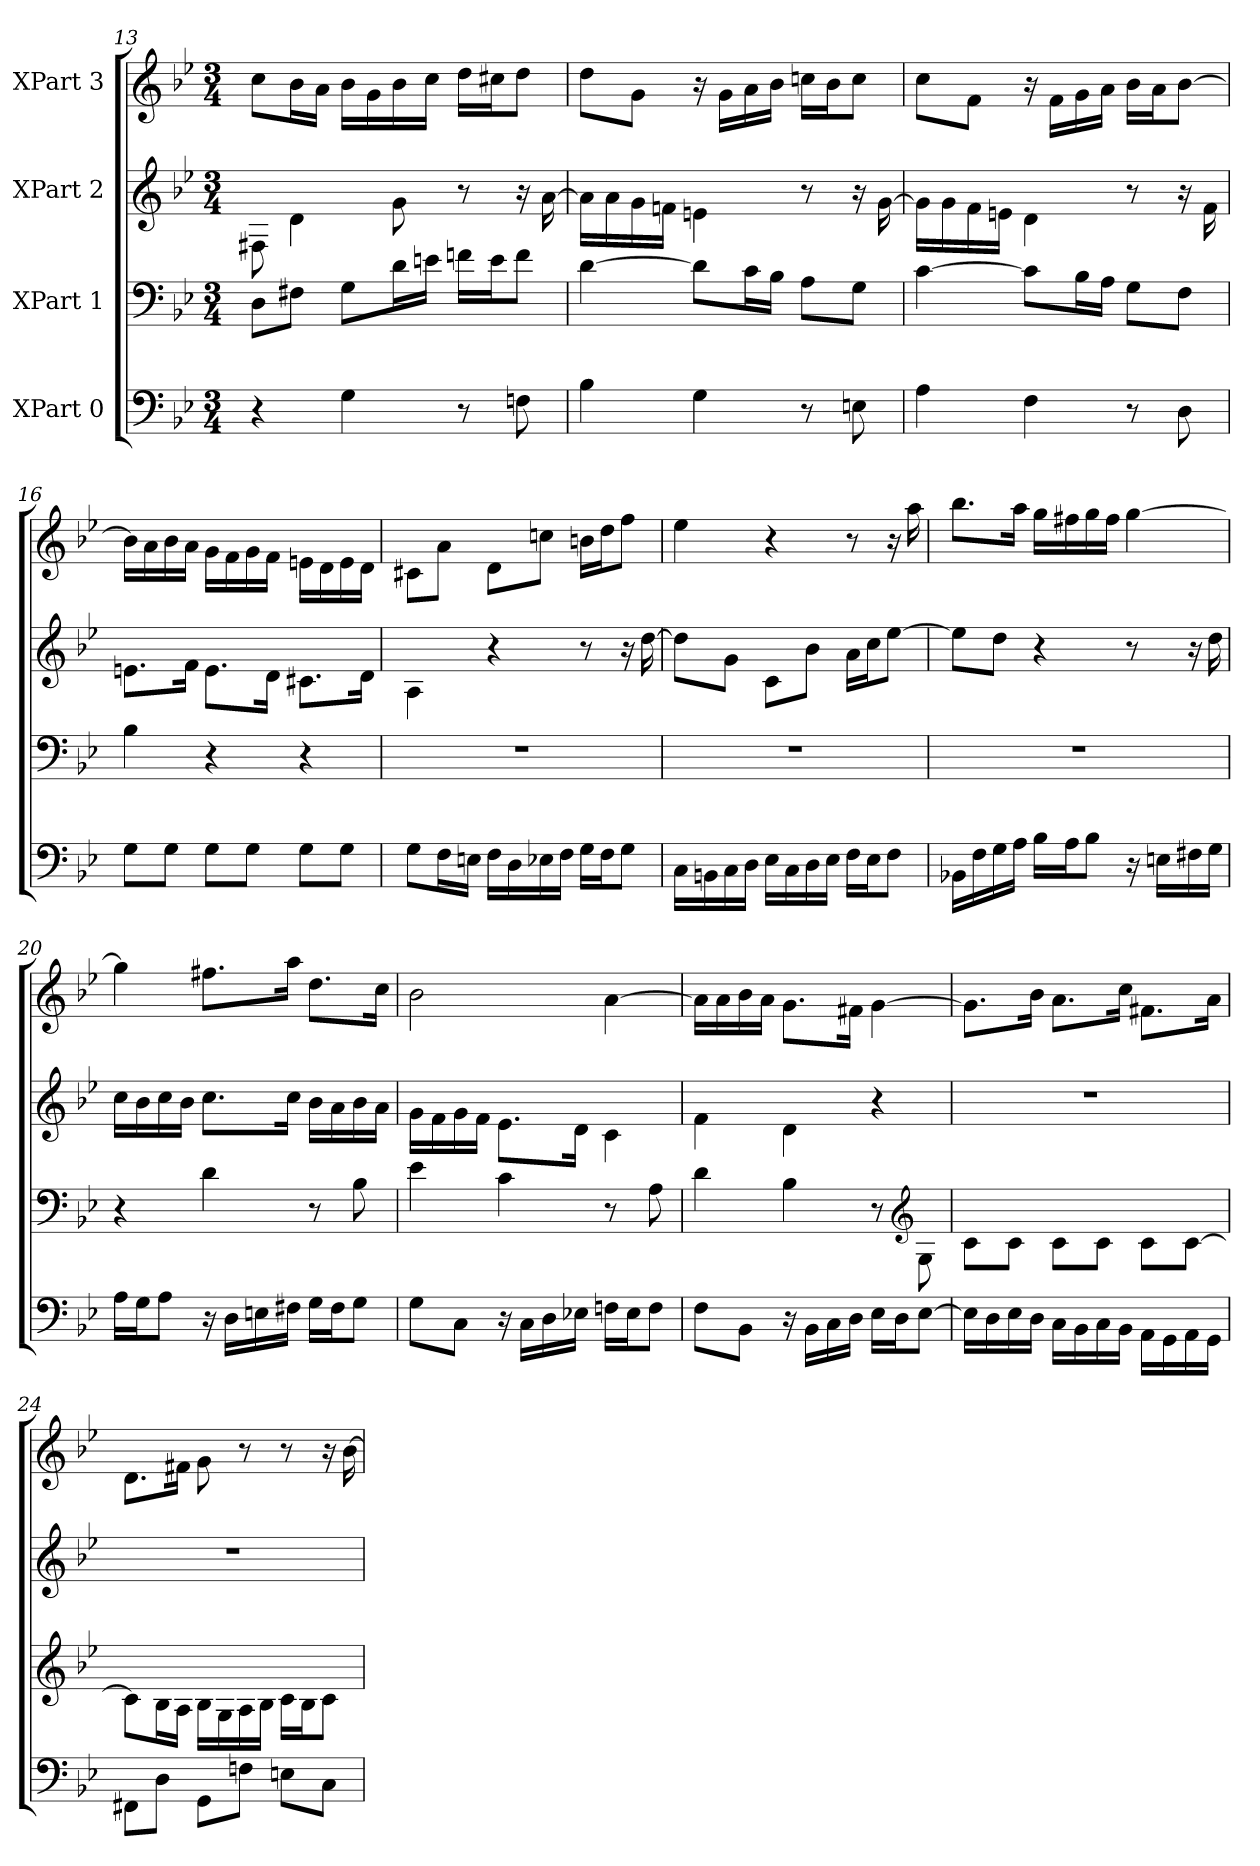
**kern	**kern	**kern	**kern
*part4	*part3	*part2	*part1
*staff4	*staff3	*staff2	*staff1
*I"XPart 0	*I"XPart 1	*I"XPart 2	*I"XPart 3
*clefF4	*clefF4	*clefG2	*clefG2
*k[b-e-]	*k[b-e-]	*k[b-e-]	*k[b-e-]
*M3/4	*M3/4	*M3/4	*M3/4
=13	=13	=13	=13
4r	8D\L	8F#X\	8cc\L
.	8F#X\J	4d\	16b-\
.	.	.	16a\J
4G\	8G\L	.	16b-\L
.	.	.	16g\
.	16d\	8g\	16b-\
.	16en\J	.	16cc\J
8r	16fn\L	8r	16dd\L
.	16e\	.	16cc#X\
8Fn\	8f\J	16r	8dd\J
.	.	[16a\	.
=14	=14	=14	=14
4B-\	[4d\	16a\L]	8dd\L
.	.	16a\	.
.	.	16g\	8g\J
.	.	16fn\J	.
4G\	8d\L]	4en\	16r
.	.	.	16g\L
.	16c\	.	16a\
.	16B-\J	.	16b-\J
8r	8A\L	8r	16ccn\L
.	.	.	16b-\
8En\	8G\J	16r	8cc\J
.	.	[16g\	.
=15	=15	=15	=15
4A\	[4c\	16g\L]	8cc\L
.	.	16g\	.
.	.	16f\	8f\J
.	.	16en\J	.
4F\	8c\L]	4d\	16r
.	.	.	16f\L
.	16B-\	.	16g\
.	16A\J	.	16a\J
8r	8G\L	8r	16b-\L
.	.	.	16a\
8D\	8F\J	16r	[8b-\J
.	.	16f\	.
=16	=16	=16	=16
8G\L	4B-\	8.en\L	16b-\L]
.	.	.	16a\
8G\J	.	.	16b-\
.	.	16f\J	16a\J
8G\L	4r	8.e\L	16g\L
.	.	.	16f\
8G\J	.	.	16g\
.	.	16d\J	16f\J
8G\L	4r	8.c#X\L	16en\L
.	.	.	16d\
8G\J	.	.	16e\
.	.	16d\J	16d\J
=17	=17	=17	=17
8G\L	2.r	4A\	8c#X\L
16F\	.	.	8a\J
16En\J	.	.	.
16F\L	.	4r	8d\L
16D\	.	.	.
16E-X\	.	.	8ccn\J
16F\J	.	.	.
16G\L	.	8r	16bn\L
16F\	.	.	16dd\
8G\J	.	16r	8ff\J
.	.	[16dd\	.
=18	=18	=18	=18
16C\L	2.r	8dd\L]	4ee-\
16BBn\	.	.	.
16C\	.	8g\J	.
16D\J	.	.	.
16E-\L	.	8c\L	4r
16C\	.	.	.
16D\	.	8b-\J	.
16E-\J	.	.	.
16F\L	.	16a\L	8r
16E-\	.	16cc\	.
8F\J	.	[8ee-\J	16r
.	.	.	16aa\
=19	=19	=19	=19
16BB-X\L	2.r	8ee-\L]	8.bb-\L
16F\	.	.	.
16G\	.	8dd\J	.
16A\J	.	.	16aa\J
16B-\L	.	4r	16gg\L
16A\	.	.	16ff#X\
8B-\J	.	.	16gg\
.	.	.	16ff#\J
16r	.	8r	[4gg\
16En\L	.	.	.
16F#X\	.	16r	.
16G\J	.	16dd\	.
=20	=20	=20	=20
16A\L	4r	16cc\L	4gg\]
16G\	.	16b-\	.
8A\J	.	16cc\	.
.	.	16b-\J	.
16r	4d\	8.cc\L	8.ff#X\L
16D\L	.	.	.
16En\	.	.	.
16F#X\J	.	16cc\J	16aa\J
16G\L	8r	16b-\L	8.dd\L
16F#\	.	16a\	.
8G\J	8B-\	16b-\	.
.	.	16a\J	16cc\J
=21	=21	=21	=21
8G\L	4e-\	16g\L	2b-\
.	.	16f\	.
8C\J	.	16g\	.
.	.	16f\J	.
16r	4c\	8.e-\L	.
16C\L	.	.	.
16D\	.	.	.
16E-X\J	.	16d\J	.
16Fn\L	8r	4c\	[4a\
16E-\	.	.	.
8F\J	8A\	.	.
=22	=22	=22	=22
8F\L	4d\	4f\	16a\L]
.	.	.	16a\
8BB-\J	.	.	16b-\
.	.	.	16a\J
16r	4B-\	4d\	8.g\L
16BB-\L	.	.	.
16C\	.	.	.
16D\J	.	.	16f#X\J
16E-\L	8r	4r	[4g\
16D\	.	.	.
*	*clefG2	*	*
[8E-\J	8G\	.	.
=23	=23	=23	=23
16E-\L]	8c\L	2.r	8.g\L]
16D\	.	.	.
16E-\	8c\J	.	.
16D\J	.	.	16b-\J
16C\L	8c\L	.	8.a\L
16BB-\	.	.	.
16C\	8c\J	.	.
16BB-\J	.	.	16cc\J
16AA\L	8c\L	.	8.f#X\L
16GG\	.	.	.
16AA\	[8c\J	.	.
16GG\J	.	.	16a\J
=24	=24	=24	=24
8FF#X\L	8c\L]	2.r	8.d\L
8D\J	16B-\	.	.
.	16A\J	.	16f#X\J
8GG\L	16B-\L	.	8g\
.	16G\	.	.
8Fn\J	16A\	.	8r
.	16B-\J	.	.
8En\L	16c\L	.	8r
.	16B-\	.	.
8C\J	8c\J	.	16r
.	.	.	[16b-\
=	=	=	=
*-	*-	*-	*-
